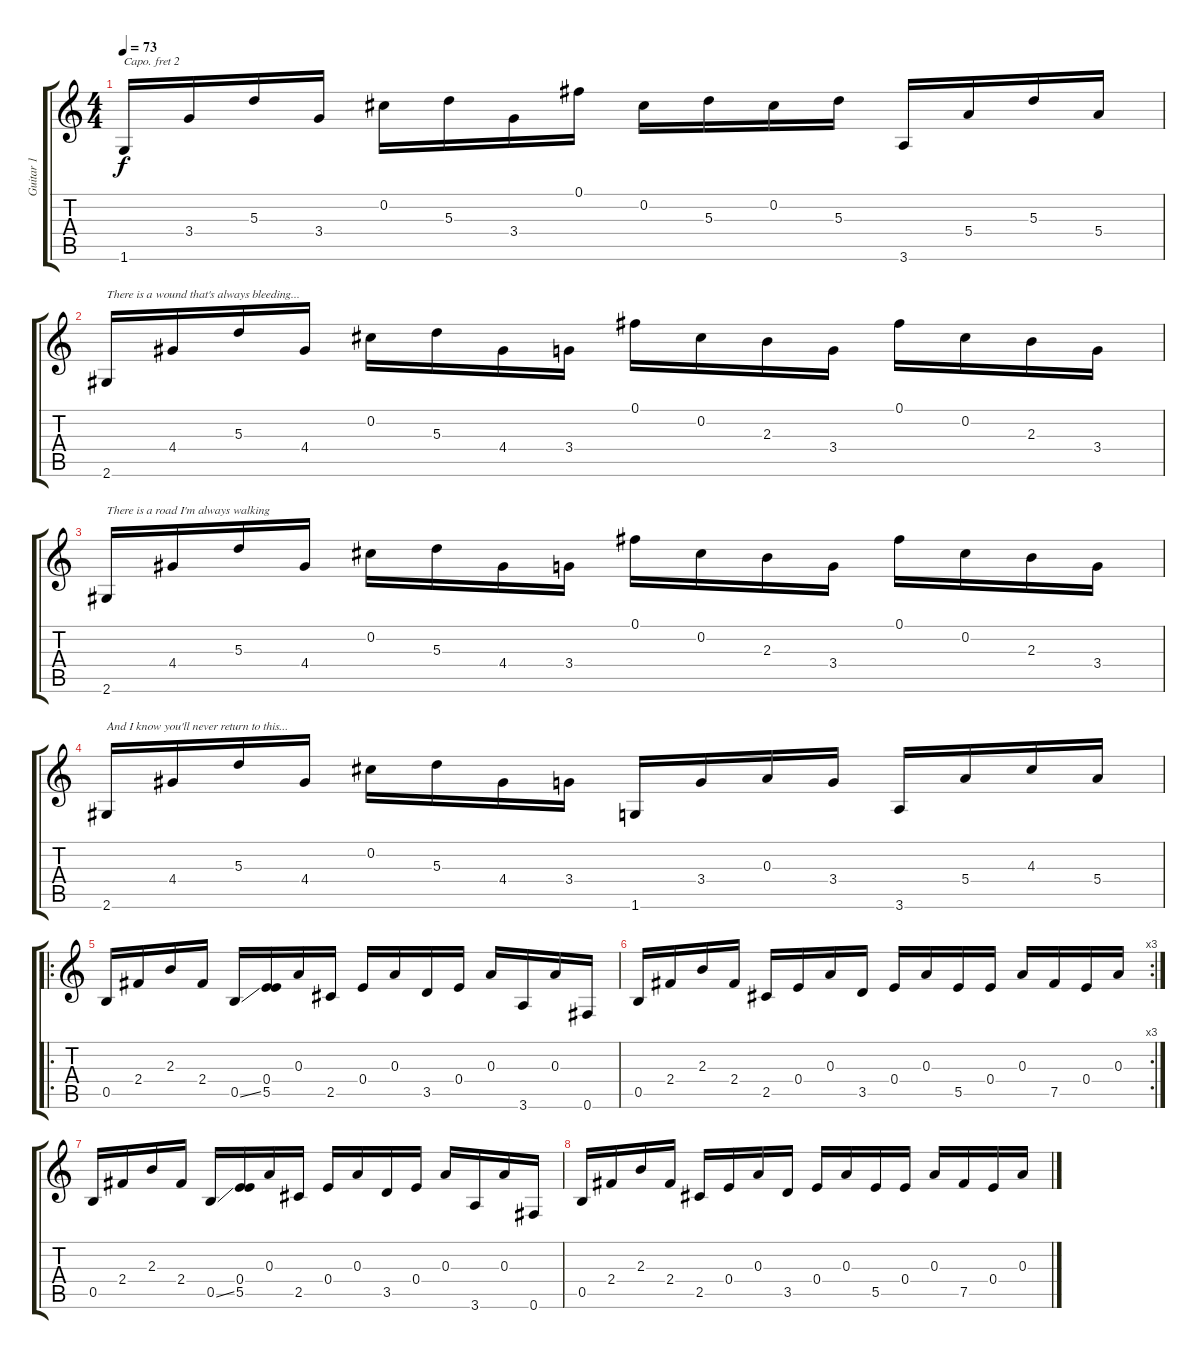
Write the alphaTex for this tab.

\track ("Guitar 1" "Guitar 1") {instrument electricguitarjazz}
\staff {score tabs}
\capo 2
\tuning (E4 B3 G3 D3 A2 E2) {hide}
\ts (4 4)
\tempo 73
\clef g2
\ks c
1.6.16{dy f} 3.4.16 5.3.16 3.4.16 0.2.16 5.3.16 3.4.16 0.1.16 0.2.16 5.3.16 0.2.16 5.3.16 3.6.16 5.4.16 5.3.16 5.4.16 |
2.6.16{txt "There is a wound that's always bleeding..."} 4.4.16 5.3.16 4.4.16 0.2.16 5.3.16 4.4.16 3.4.16 0.1.16 0.2.16 2.3.16 3.4.16 0.1.16 0.2.16 2.3.16 3.4.16 |
2.6.16{txt "There is a road I'm always walking"} 4.4.16 5.3.16 4.4.16 0.2.16 5.3.16 4.4.16 3.4.16 0.1.16 0.2.16 2.3.16 3.4.16 0.1.16 0.2.16 2.3.16 3.4.16 |
2.6.16{txt "And I know you'll never return to this..."} 4.4.16 5.3.16 4.4.16 0.2.16 5.3.16 4.4.16 3.4.16 1.6.16 3.4.16 0.3.16 3.4.16 3.6.16 5.4.16 4.3.16 5.4.16 |
\ro
0.5.16 2.4.16 2.3.16 2.4.16 0.5{ss}.16 (0.4 5.5).16 0.3.16 2.5.16 0.4.16 0.3.16 3.5.16 0.4.16 0.3.16 3.6.16 0.3.16 0.6.16 |
\rc 3
0.5.16 2.4.16 2.3.16 2.4.16 2.5.16 0.4.16 0.3.16 3.5.16 0.4.16 0.3.16 5.5.16 0.4.16 0.3.16 7.5.16 0.4.16 0.3.16 |
0.5.16 2.4.16 2.3.16 2.4.16 0.5{ss}.16 (0.4 5.5).16 0.3.16 2.5.16 0.4.16 0.3.16 3.5.16 0.4.16 0.3.16 3.6.16 0.3.16 0.6.16 |
0.5.16 2.4.16 2.3.16 2.4.16 2.5.16 0.4.16 0.3.16 3.5.16 0.4.16 0.3.16 5.5.16 0.4.16 0.3.16 7.5.16 0.4.16 0.3.16
